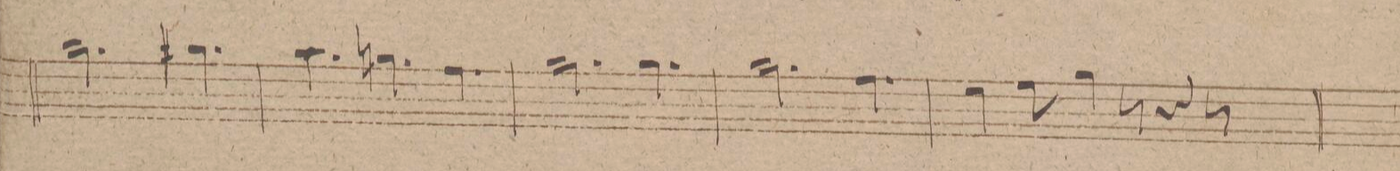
**kern	**dynam
*I"Oboe 1mo	*
*clefG2	*
*k[f#]	*
*M9/8	*
2.gg\	.
4.gg#X\	.
=70	=70
4.aa\	.
4.ggn\	.
4.ff#\	.
=71	=71
2.gg\	.
4.gg\	.
=72	=72
2.gg\	.
4.ff#\	.
=73	=73
4ee\	.
8ff#\	.
4gg\	.
8r	.
4r	.
8r	.
=74	=74
*-	*-
